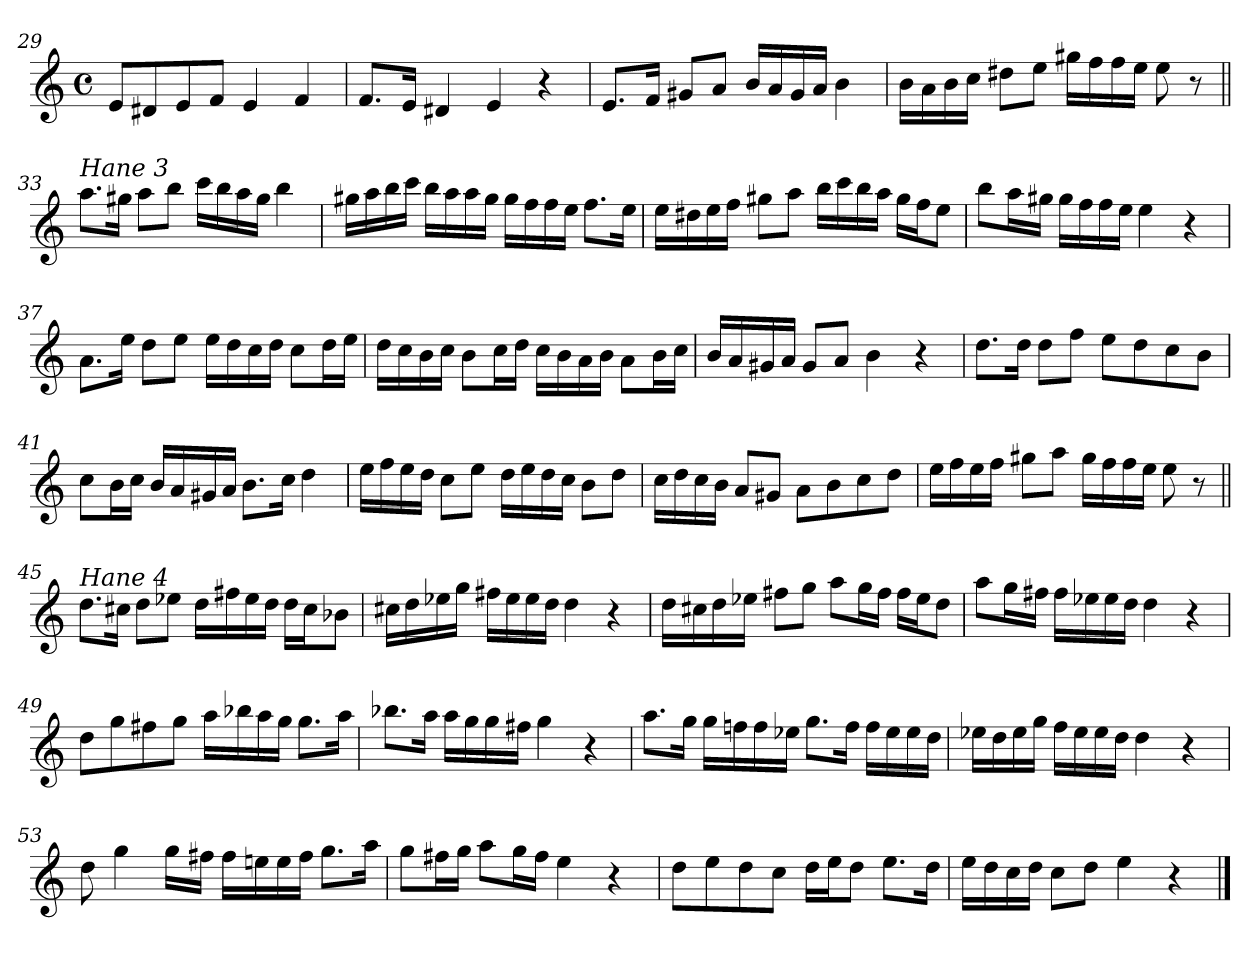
**kern
*part1
*staff1
*clefG2
*k[]
*M4/4
*met(c)
=29
8e/L
8d#X/
8e/
8f/J
4e/
4f/
!!LO:LB:g=z
=30
8.f/L
16e/Jk
4d#X/
4e/
4r
=31
8.e/L
16f/Jk
8g#X/L
8a/J
16b/LL
16a/
16g#/
16a/JJ
4b\
=32
16b\LL
16a\
16b\
16cc\JJ
8dd#X\L
8ee\J
16gg#X\LL
16ff\
16ff\
16ee\JJ
8ee\
8r
=33||
!LO:TX:a:i:t=Hane 3
8.aa\L
16gg#X\Jk
8aa\L
8bb\J
16ccc\LL
16bb\
16aa\
16gg#\JJ
4bb\
!!LO:PB:g=z
=34
16gg#X\LL
16aa\
16bb\
16ccc\JJ
16bb\LL
16aa\
16aa\
16gg#\JJ
16gg#\LL
16ff\
16ff\
16ee\JJ
8.ff\L
16ee\Jk
=35
16ee\LL
16dd#X\
16ee\
16ff\JJ
8gg#X\L
8aa\J
16bb\LL
16ccc\
16bb\
16aa\JJ
16gg#\LL
16ff\J
8ee\J
=36
8bb\L
16aa\L
16gg#X\JJ
16gg#\LL
16ff\
16ff\
16ee\JJ
4ee\
4r
!!LO:LB:g=z
=37
8.a\L
16ee\Jk
8dd\L
8ee\J
16ee\LL
16dd\
16cc\
16dd\JJ
8cc\L
16dd\L
16ee\JJ
=38
16dd\LL
16cc\
16b\
16cc\JJ
8b\L
16cc\L
16dd\JJ
16cc\LL
16b\
16a\
16b\JJ
8a\L
16b\L
16cc\JJ
=39
16b/LL
16a/
16g#X/
16a/JJ
8g#/L
8a/J
4b\
4r
=40
8.dd\L
16dd\Jk
8dd\L
8ff\J
8ee\L
8dd\
8cc\
8b\J
!!LO:LB:g=z
=41
8cc\L
16b\L
16cc\JJ
16b/LL
16a/
16g#X/
16a/JJ
8.b\L
16cc\Jk
4dd\
=42
16ee\LL
16ff\
16ee\
16dd\JJ
8cc\L
8ee\J
16dd\LL
16ee\
16dd\
16cc\JJ
8b\L
8dd\J
=43
16cc\LL
16dd\
16cc\
16b\JJ
8a/L
8g#X/J
8a\L
8b\
8cc\
8dd\J
!!LO:LB:g=z
=44
16ee\LL
16ff\
16ee\
16ff\JJ
8gg#X\L
8aa\J
16gg#\LL
16ff\
16ff\
16ee\JJ
8ee\
8r
=45||
!LO:TX:a:i:t=Hane 4
8.dd\L
16cc#X\Jk
8dd\L
8ee-X\J
16dd\LL
16ff#X\
16ee-\
16dd\JJ
16dd\LL
16cc#\J
8b-X\J
=46
16cc#X\LL
16dd\
16ee-X\
16gg\JJ
16ff#X\LL
16ee-\
16ee-\
16dd\JJ
4dd\
4r
!!LO:LB:g=z
=47
16dd\LL
16cc#X\
16dd\
16ee-X\JJ
8ff#X\L
8gg\J
8aa\L
16gg\L
16ff#\JJ
16ff#\LL
16ee-\J
8dd\J
=48
8aa\L
16gg\L
16ff#X\JJ
16ff#\LL
16ee-X\
16ee-\
16dd\JJ
4dd\
4r
=49
8dd\L
8gg\
8ff#X\
8gg\J
16aa\LL
16bb-X\
16aa\
16gg\JJ
8.gg\L
16aa\Jk
!!LO:LB:g=z
=50
8.bb-X\L
16aa\Jk
16aa\LL
16gg\
16gg\
16ff#X\JJ
4gg\
4r
=51
8.aa\L
16gg\Jk
16gg\LL
16ffn\
16ff\
16ee-X\JJ
8.gg\L
16ff\Jk
16ff\LL
16ee-\
16ee-\
16dd\JJ
=52
16ee-X\LL
16dd\
16ee-\
16gg\JJ
16ff\LL
16ee-\
16ee-\
16dd\JJ
4dd\
4r
!!LO:LB:g=z
=53
8dd\
4gg\
16gg\LL
16ff#X\JJ
16ff#\LL
16een\
16ee\
16ff#\JJ
8.gg\L
16aa\Jk
=54
8gg\L
16ff#X\L
16gg\JJ
8aa\L
16gg\L
16ff#\JJ
4ee\
4r
=55
8dd\L
8ee\
8dd\
8cc\J
16dd\LL
16ee\J
8dd\J
8.ee\L
16dd\Jk
=56
16ee\LL
16dd\
16cc\
16dd\JJ
8cc\L
8dd\J
4ee\
4r
==
*-
